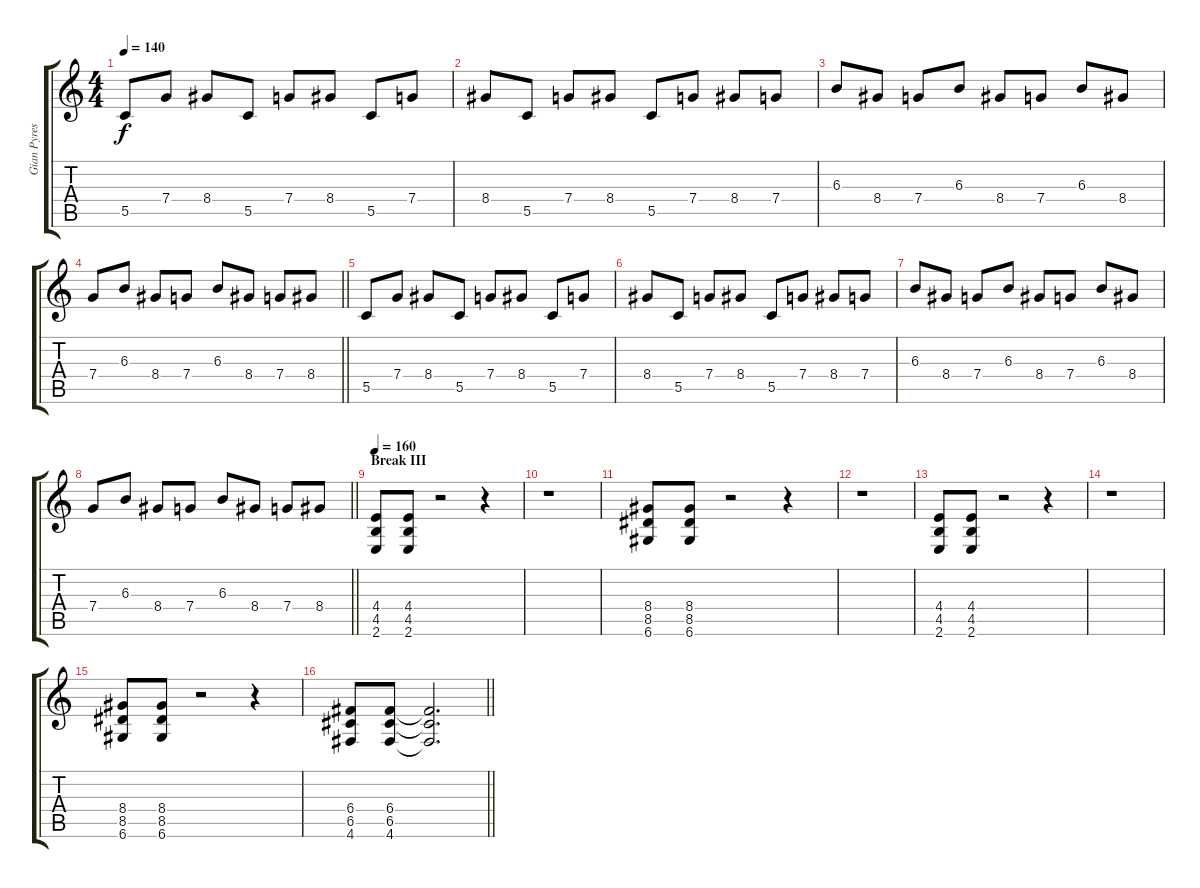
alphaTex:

\track ("Gian Pyres" "Gian Pyres") {instrument distortionguitar}
\staff {score tabs}
\tuning (D4 A3 F3 C3 G2 D2) {hide}
\ts (4 4)
\tempo 140
\clef g2
\ks c
5.5.8{dy f} 7.4.8 8.4.8 5.5.8 7.4.8 8.4.8 5.5.8 7.4.8 |
8.4.8 5.5.8 7.4.8 8.4.8 5.5.8 7.4.8 8.4.8 7.4.8 |
6.3.8 8.4.8 7.4.8 6.3.8 8.4.8 7.4.8 6.3.8 8.4.8 |
\barLineRight lightlight
7.4.8 6.3.8 8.4.8 7.4.8 6.3.8 8.4.8 7.4.8 8.4.8 |
5.5.8 7.4.8 8.4.8 5.5.8 7.4.8 8.4.8 5.5.8 7.4.8 |
8.4.8 5.5.8 7.4.8 8.4.8 5.5.8 7.4.8 8.4.8 7.4.8 |
6.3.8 8.4.8 7.4.8 6.3.8 8.4.8 7.4.8 6.3.8 8.4.8 |
\barLineRight lightlight
7.4.8 6.3.8 8.4.8 7.4.8 6.3.8 8.4.8 7.4.8 8.4.8 |
\section ("" "Break III")
\tempo 160
(4.4 4.5 2.6).8 (4.4 4.5 2.6).8 r.2 r.4 |
r.1 |
(8.4 8.5 6.6).8 (8.4 8.5 6.6).8 r.2 r.4 |
r.1 |
(4.4 4.5 2.6).8 (4.4 4.5 2.6).8 r.2 r.4 |
r.1 |
(8.4 8.5 6.6).8 (8.4 8.5 6.6).8 r.2 r.4 |
\barLineRight lightlight
(6.4 6.5 4.6).8 (6.4 6.5 4.6).8 (6.4{t} 6.5{t} 4.6{t}).2{d}
